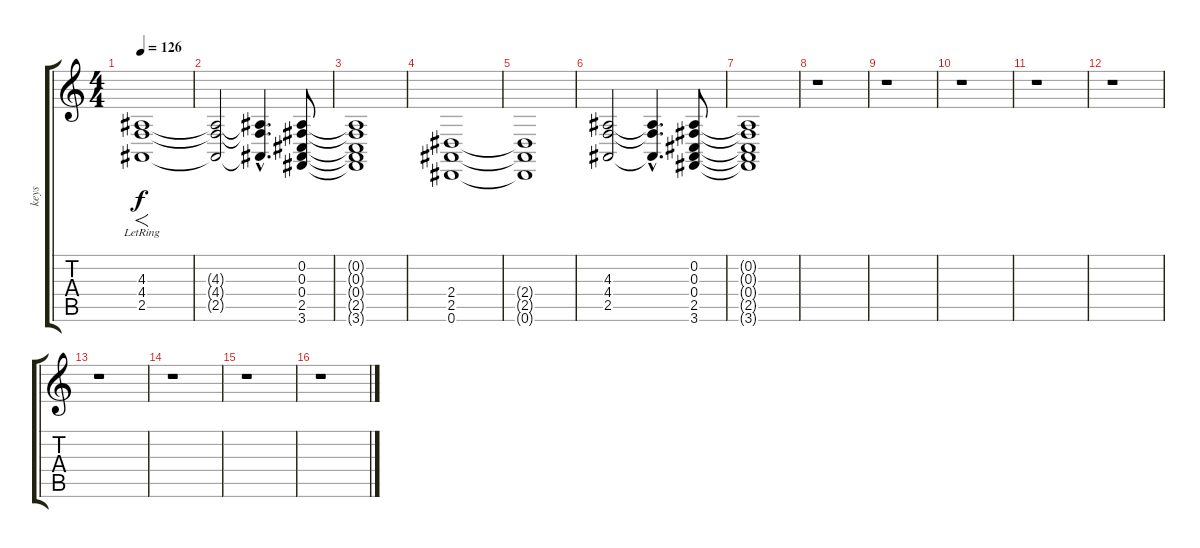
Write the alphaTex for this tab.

\track ("keys" "keys") {instrument pad2warm}
\staff {score tabs}
\tuning (Eb4 Bb3 Gb3 Db3 Ab2 Eb2) {hide}
\ts (4 4)
\tempo 126
\clef g2
\ks c
(4.3{lr} 4.4 2.5{lr}).1{f dy f instrument pad2warm} |
(4.3{t} 4.4{t} 2.5{t}).2 (4.3{t} 4.4{t} 2.5{hac t}).4{d} (0.2 0.3 0.4 2.5 3.6).8 |
(0.2{t} 0.3{t} 0.4{t} 2.5{t} 3.6{t}).1 |
(2.4 2.5 0.6).1 |
(2.4{t} 2.5{t} 0.6{t}).1 |
(4.3 4.4 2.5).2 (4.3{hac t} 4.4{hac t} 2.5{hac t}).4{d} (0.2 0.3 0.4 2.5 3.6).8 |
(0.2{t} 0.3{t} 0.4{t} 2.5{t} 3.6{t}).1 |
r.1 |
r.1 |
r.1 |
r.1 |
r.1 |
r.1 |
r.1 |
r.1 |
r.1
